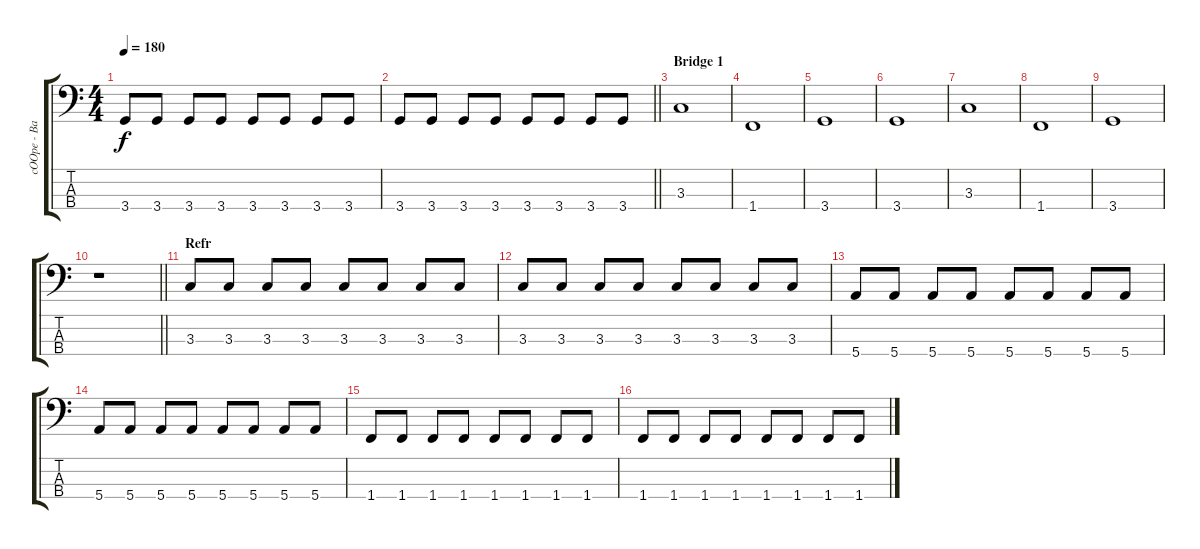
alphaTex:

\track ("cOOpe - Bass" "cOOpe - Ba") {instrument electricbasspick}
\staff {score tabs}
\tuning (G2 D2 A1 E1) {hide}
\ts (4 4)
\tempo 180
\clef f4
\ks c
3.4.8{dy f} 3.4.8 3.4.8 3.4.8 3.4.8 3.4.8 3.4.8 3.4.8 |
\barLineRight lightlight
3.4.8 3.4.8 3.4.8 3.4.8 3.4.8 3.4.8 3.4.8 3.4.8 |
\section ("" "Bridge 1")
3.3.1 |
1.4.1 |
3.4.1 |
3.4.1 |
3.3.1 |
1.4.1 |
3.4.1 |
\barLineRight lightlight
r.1 |
\section ("" "Refr")
3.3.8 3.3.8 3.3.8 3.3.8 3.3.8 3.3.8 3.3.8 3.3.8 |
3.3.8 3.3.8 3.3.8 3.3.8 3.3.8 3.3.8 3.3.8 3.3.8 |
5.4.8 5.4.8 5.4.8 5.4.8 5.4.8 5.4.8 5.4.8 5.4.8 |
5.4.8 5.4.8 5.4.8 5.4.8 5.4.8 5.4.8 5.4.8 5.4.8 |
1.4.8 1.4.8 1.4.8 1.4.8 1.4.8 1.4.8 1.4.8 1.4.8 |
1.4.8 1.4.8 1.4.8 1.4.8 1.4.8 1.4.8 1.4.8 1.4.8
